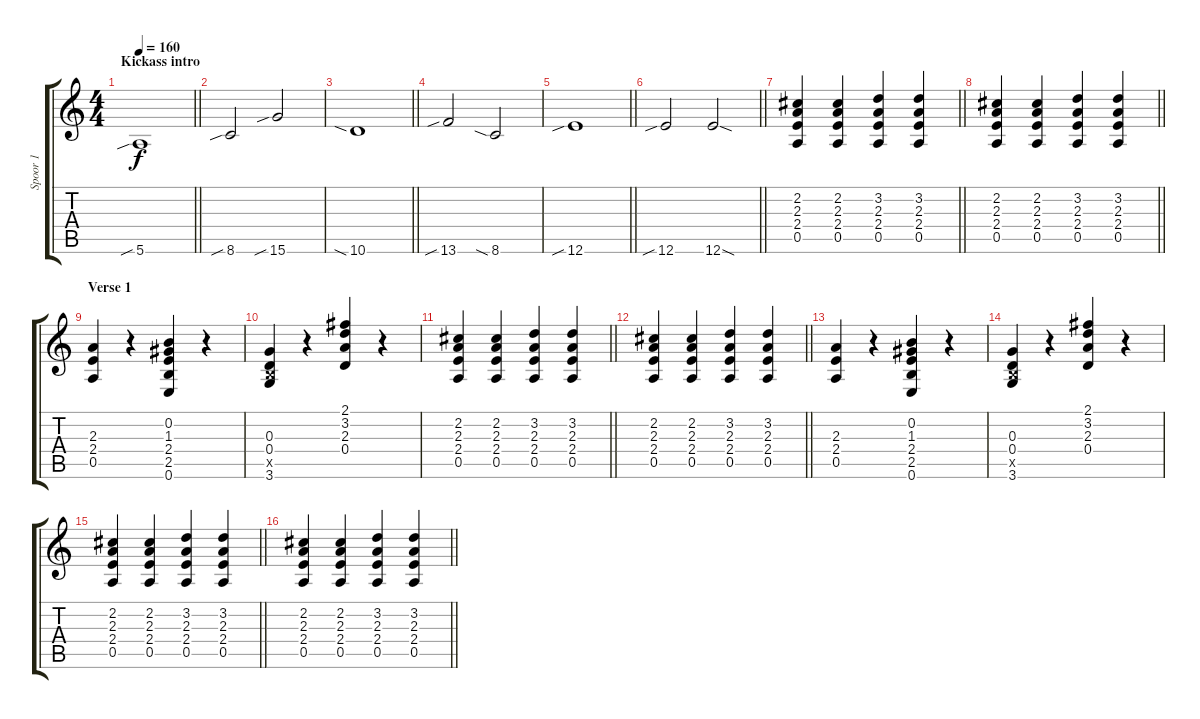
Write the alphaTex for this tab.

\track ("Spoor 1" "Spoor 1") {instrument overdrivenguitar}
\staff {score tabs}
\tuning (E4 B3 G3 D3 A2 E2) {hide}
\ts (4 4)
\section ("" "Kickass intro")
\tempo 160
\clef g2
\barLineRight lightlight
\ks c
5.6{sib}.1{dy f instrument overdrivenguitar} |
8.6{sib}.2 15.6{sib}.2 |
\barLineRight lightlight
10.6{sia}.1 |
13.6{sib}.2 8.6{sia}.2 |
\barLineRight lightlight
12.6{sib}.1 |
\barLineRight lightlight
12.6{sib}.2 12.6{sod}.2 |
\barLineRight lightlight
(2.2 2.3 2.4 0.5).4 (2.2 2.3 2.4 0.5).4 (3.2 2.3 2.4 0.5).4 (3.2 2.3 2.4 0.5).4 |
\barLineRight lightlight
(2.2 2.3 2.4 0.5).4 (2.2 2.3 2.4 0.5).4 (3.2 2.3 2.4 0.5).4 (3.2 2.3 2.4 0.5).4 |
\section ("" "Verse 1")
(2.3 2.4 0.5).4 r.4 (0.2 1.3 2.4 2.5 0.6).4 r.4 |
(0.3 0.4 2.5{x} 3.6).4 r.4 (2.1 3.2 2.3 0.4).4 r.4 |
\barLineRight lightlight
(2.2 2.3 2.4 0.5).4 (2.2 2.3 2.4 0.5).4 (3.2 2.3 2.4 0.5).4 (3.2 2.3 2.4 0.5).4 |
\barLineRight lightlight
(2.2 2.3 2.4 0.5).4 (2.2 2.3 2.4 0.5).4 (3.2 2.3 2.4 0.5).4 (3.2 2.3 2.4 0.5).4 |
(2.3 2.4 0.5).4 r.4 (0.2 1.3 2.4 2.5 0.6).4 r.4 |
(0.3 0.4 2.5{x} 3.6).4 r.4 (2.1 3.2 2.3 0.4).4 r.4 |
\barLineRight lightlight
(2.2 2.3 2.4 0.5).4 (2.2 2.3 2.4 0.5).4 (3.2 2.3 2.4 0.5).4 (3.2 2.3 2.4 0.5).4 |
\barLineRight lightlight
(2.2 2.3 2.4 0.5).4 (2.2 2.3 2.4 0.5).4 (3.2 2.3 2.4 0.5).4 (3.2 2.3 2.4 0.5).4
